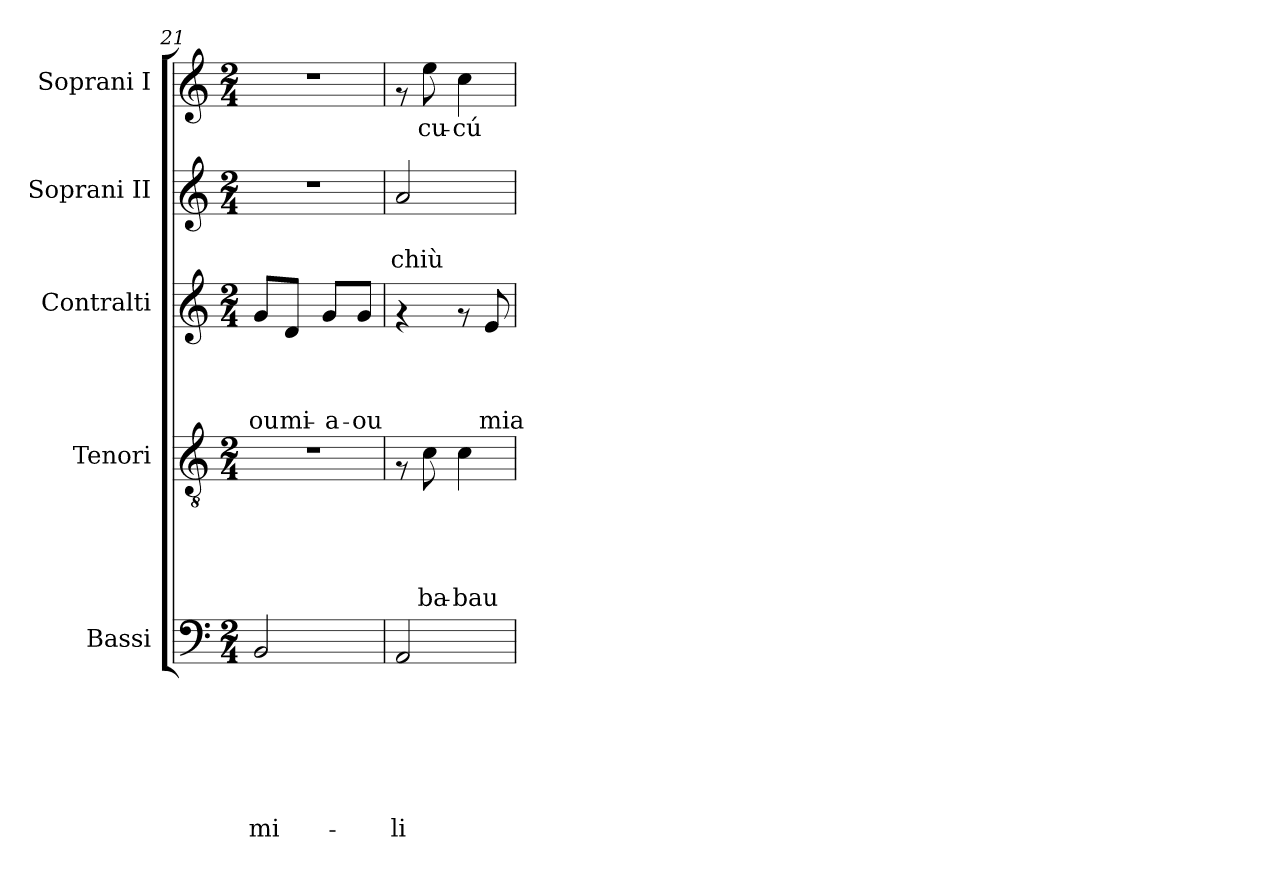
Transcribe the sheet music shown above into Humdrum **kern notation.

**kern	**text	**text	**text	**text	**text	**text	**text	**kern	**text	**text	**text	**text	**text	**kern	**text	**text	**text	**text	**kern	**text	**text	**kern	**text
*part5	*part5	*part5	*part5	*part5	*part5	*part5	*part5	*part4	*part4	*part4	*part4	*part4	*part4	*part3	*part3	*part3	*part3	*part3	*part2	*part2	*part2	*part1	*part1
*staff5	*staff5	*staff5	*staff5	*staff5	*staff5	*staff5	*staff5	*staff4	*staff4	*staff4	*staff4	*staff4	*staff4	*staff3	*staff3	*staff3	*staff3	*staff3	*staff2	*staff2	*staff2	*staff1	*staff1
*I"Bassi	*	*	*	*	*	*	*	*I"Tenori	*	*	*	*	*	*I"Contralti	*	*	*	*	*I"Soprani II	*	*	*I"Soprani I	*
!!LO:PB:g=z
*clefF4	*	*	*	*	*	*	*	*clefGv2	*	*	*	*	*	*clefG2	*	*	*	*	*clefG2	*	*	*clefG2	*
*k[]	*	*	*	*	*	*	*	*k[]	*	*	*	*	*	*k[]	*	*	*	*	*k[]	*	*	*k[]	*
*C:	*	*	*	*	*	*	*	*C:	*	*	*	*	*	*C:	*	*	*	*	*C:	*	*	*C:	*
*M2/4	*	*	*	*	*	*	*	*M2/4	*	*	*	*	*	*M2/4	*	*	*	*	*M2/4	*	*	*M2/4	*
=21	=21	=21	=21	=21	=21	=21	=21	=21	=21	=21	=21	=21	=21	=21	=21	=21	=21	=21	=21	=21	=21	=21	=21
!	!	!	!	!	!	!	!LO:LY:b	!	!	!	!	!	!	!	!	!	!	!LO:LY:b	!	!	!	!	!
2BB/	.	.	.	.	.	.	-mi-	2r	.	.	.	.	.	8g/L	.	.	.	-ou	2r	.	.	2r	.
!	!	!	!	!	!	!	!	!	!	!	!	!	!	!	!	!	!	!LO:LY:b	!	!	!	!	!
.	.	.	.	.	.	.	.	.	.	.	.	.	.	8d/J	.	.	.	mi-	.	.	.	.	.
!	!	!	!	!	!	!	!	!	!	!	!	!	!	!	!	!	!	!LO:LY:b	!	!	!	!	!
.	.	.	.	.	.	.	.	.	.	.	.	.	.	8g/L	.	.	.	-a-	.	.	.	.	.
!	!	!	!	!	!	!	!	!	!	!	!	!	!	!	!	!	!	!LO:LY:b	!	!	!	!	!
.	.	.	.	.	.	.	.	.	.	.	.	.	.	8g/J	.	.	.	-ou	.	.	.	.	.
=22	=22	=22	=22	=22	=22	=22	=22	=22	=22	=22	=22	=22	=22	=22	=22	=22	=22	=22	=22	=22	=22	=22	=22
!	!	!	!	!	!	!	!LO:LY:b	!	!	!	!	!	!	!	!	!	!	!	!	!	!LO:LY:b	!	!
2AA/	.	.	.	.	.	.	-li-	8rF	.	.	.	.	.	4rf	.	.	.	.	2a/	.	chiù	8rf	.
!	!	!	!	!	!	!	!	!	!	!	!	!	!LO:LY:b	!	!	!	!	!	!	!	!	!	!LO:LY:b
.	.	.	.	.	.	.	.	8c\	.	.	.	.	ba-	.	.	.	.	.	.	.	.	8ee\	cu-
!	!	!	!	!	!	!	!	!	!	!	!	!	!LO:LY:b	!	!	!	!	!	!	!	!	!	!LO:LY:b
.	.	.	.	.	.	.	.	4c\	.	.	.	.	-bau	8rf	.	.	.	.	.	.	.	4cc\	-cú
!	!	!	!	!	!	!	!	!	!	!	!	!	!	!	!	!	!	!LO:LY:b	!	!	!	!	!
.	.	.	.	.	.	.	.	.	.	.	.	.	.	8e/	.	.	.	mia-	.	.	.	.	.
=	=	=	=	=	=	=	=	=	=	=	=	=	=	=	=	=	=	=	=	=	=	=	=
*-	*-	*-	*-	*-	*-	*-	*-	*-	*-	*-	*-	*-	*-	*-	*-	*-	*-	*-	*-	*-	*-	*-	*-
